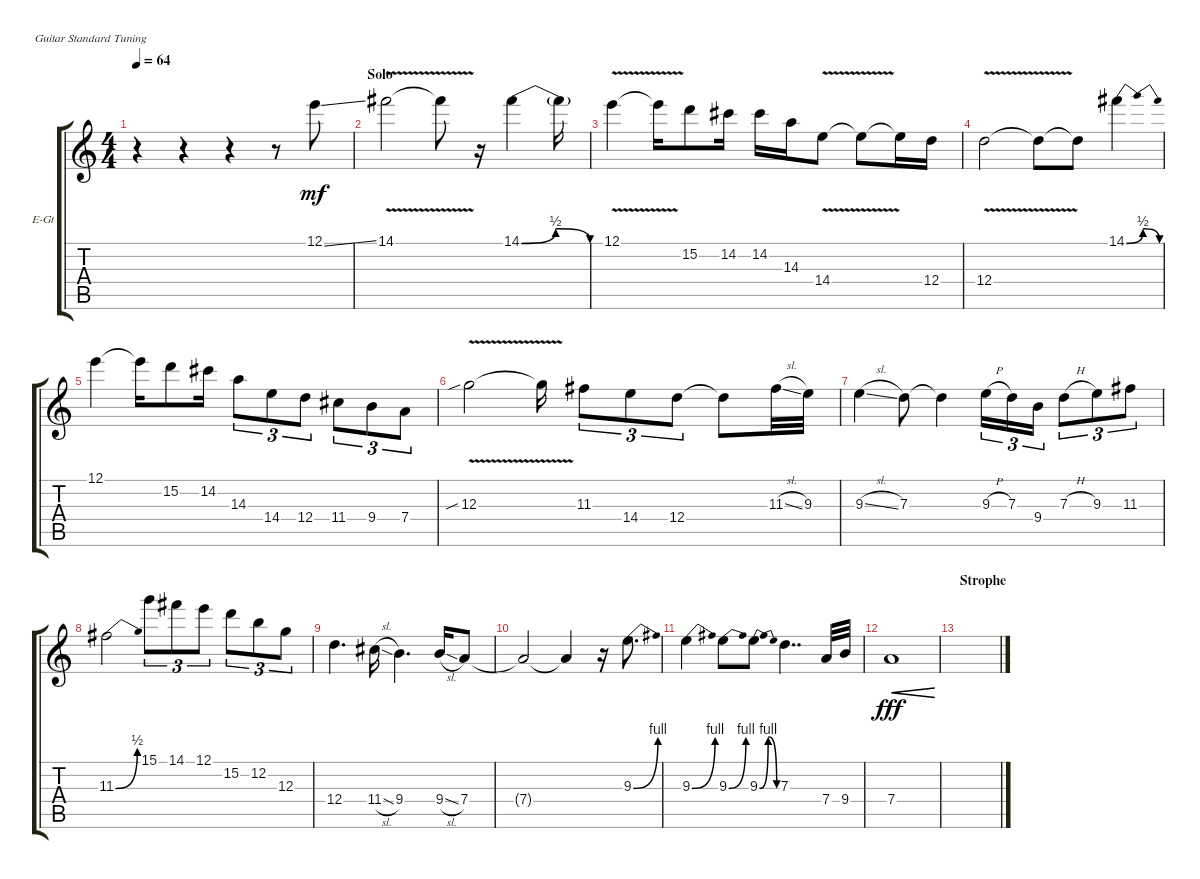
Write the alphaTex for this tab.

\defaultSystemsLayout 4
\bracketExtendMode groupsimilarinstruments
\firstSystemTrackNameOrientation horizontal
\otherSystemsTrackNameOrientation horizontal
\track ("Solo Guitar" "E-Gt") {instrument overdrivenguitar}
\staff {score tabs}
\tuning (E4 B3 G3 D3 A2 E2)
\ts (4 4)
\tempo 64
\clef g2
\scale
0.333333
\ks c
r.4{dy mf} r.4 r.4 r.8 12.1{ss}.8 |
\section ("" "Solo")
\scale
0.333333 14.1{v}.2 14.1{t}.8 r.16 14.1{be (bendrelease 0 0 0.6 2 19.2 2 30 0)}.4 14.1{t}.16 |
\scale
0.333333 12.1{v}.4 12.1{t}.16 15.2.8 14.2.16 14.2.16 14.3.16 14.4{v}.8 14.4{t}.8 14.4{t}.16 12.4.16 |
\scale
0.333333 12.4{v}.2 12.4{t}.8 12.4{t}.8 14.1{be (bendrelease 30 0 39.6 2 51 2 59.4 0)}.4 |
\scale
0.333333 12.1.4 12.1{t}.16 15.2.8 14.2.16 14.3.8{tu (3 2)} 14.4.8{tu (3 2)} 12.4.8{tu (3 2)} 11.4.8{tu (3 2)} 9.4.8{tu (3 2)} 7.4.8{tu (3 2)} |
\scale
0.333333 12.3{v sib}.2 12.3{t}.16 11.3.8{tu (3 2)} 14.4.8{tu (3 2)} 12.4.8{tu (3 2)} 12.4{t}.8 11.3{sl}.32 9.3.32 |
\scale
0.333333 9.3{sl}.4 7.3.8 7.3{t}.4 9.3{h}.16{tu (3 2)} 7.3.16{tu (3 2)} 9.4.16{tu (3 2)} 7.3{h}.8{tu (3 2)} 9.3.8{tu (3 2)} 11.3.8{tu (3 2)} |
11.3{be (bend 0 0 15 2)}.2 15.1.8{tu (3 2)} 14.1.8{tu (3 2)} 12.1.8{tu (3 2)} 15.2.8{tu (3 2)} 12.2.8{tu (3 2)} 12.3.8{tu (3 2)} |
12.4.4{d} 11.4{sl}.16 9.4.4{d} 9.4{sl}.16 7.4.8 |
7.4{t}.2 7.4{t}.4 r.16 9.3{be (bend 0 0 0.6 4)}.8{d} |
9.3{be (bend 0 0 0.6 4)}.4 9.3{be (bend 0 0 0.6 4)}.8 9.3{be (bendrelease 0 0 0.6 4 29.4 4 30 0)}.8 7.3.4{dd} 7.4.32 9.4.32 |
7.4.1{cre dy fff} |
\section ("" "Strophe")
